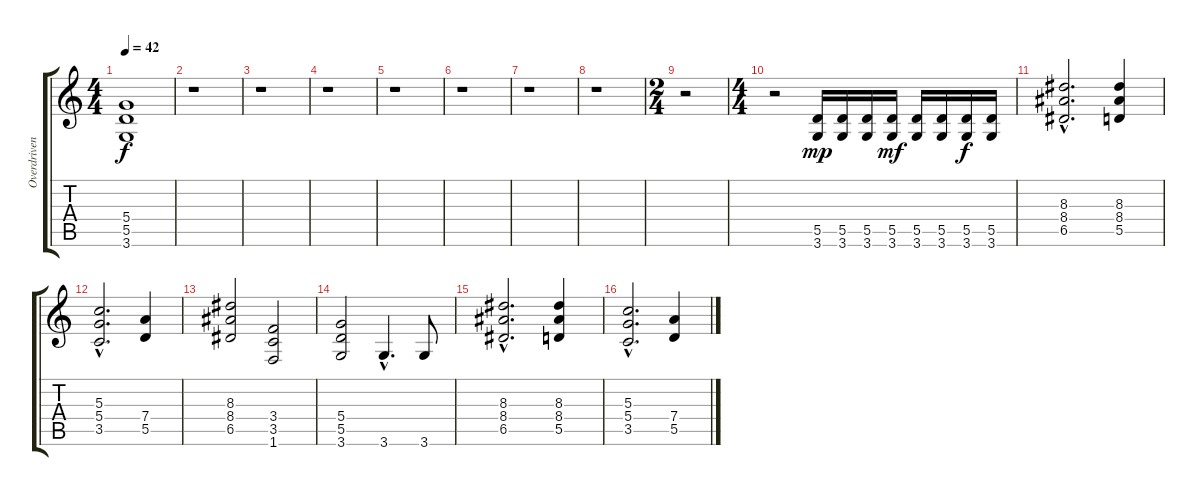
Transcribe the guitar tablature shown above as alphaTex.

\track ("Overdriven Guitar" "Overdriven") {instrument overdrivenguitar}
\staff {score tabs}
\tuning (E4 B3 G3 D3 A2 E2) {hide}
\ts (4 4)
\tempo 42
\clef g2
\ks c
(5.4 5.5 3.6).1{dy f} |
r.1 |
r.1 |
r.1 |
r.1 |
r.1 |
r.1 |
r.1 |
\ts (2 4)
r.2 |
\ts (4 4)
r.2 (5.5 3.6).16{dy mp} (5.5 3.6).16 (5.5 3.6).16 (5.5 3.6).16{dy mf} (5.5 3.6).16 (5.5 3.6).16 (5.5 3.6).16{dy f} (5.5 3.6).16 |
(8.3{hac} 8.4{hac} 6.5{hac}).2{d} (8.3 8.4 5.5).4 |
(5.3{hac} 5.4{hac} 3.5{hac}).2{d} (7.4 5.5).4 |
(8.3 8.4 6.5).2 (3.4 3.5 1.6).2 |
(5.4 5.5 3.6).2 3.6{hac}.4{d} 3.6.8 |
(8.3{hac} 8.4{hac} 6.5{hac}).2{d} (8.3 8.4 5.5).4 |
(5.3{hac} 5.4{hac} 3.5{hac}).2{d} (7.4 5.5).4
